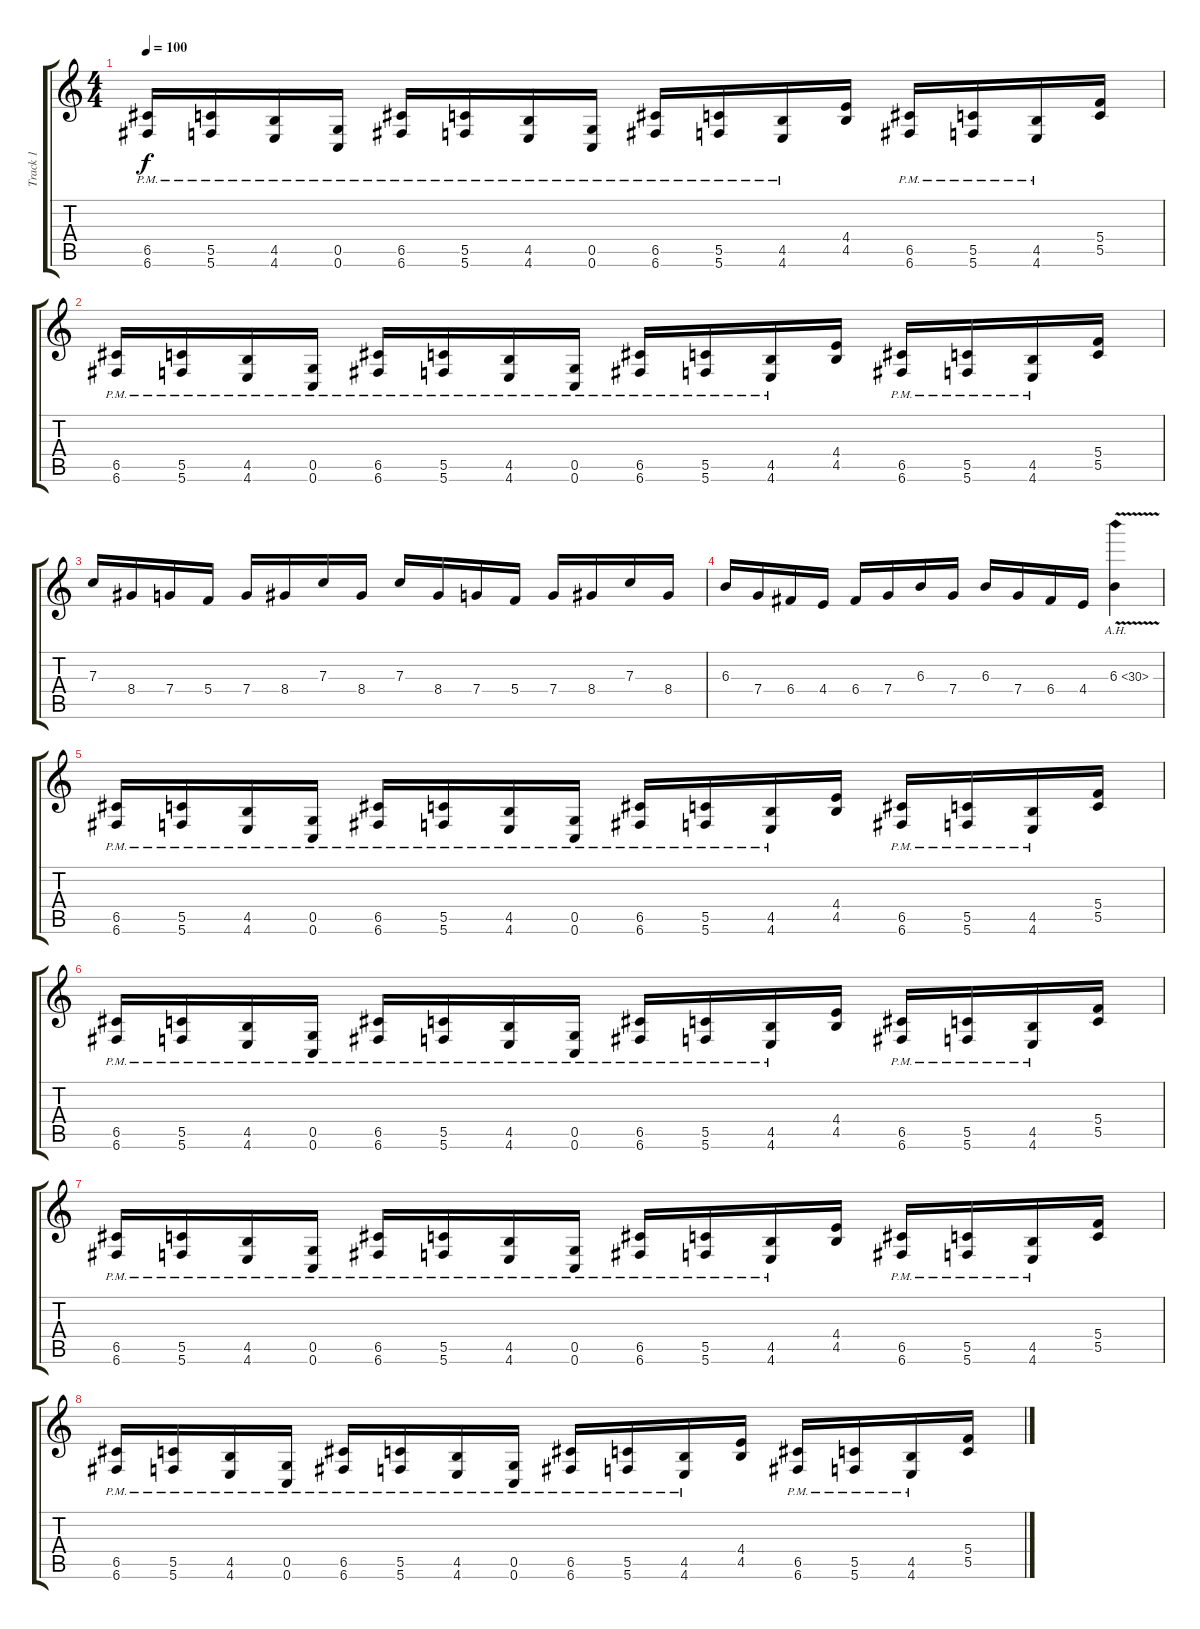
\track ("Track 1" "Track 1") {instrument distortionguitar}
\staff {score tabs}
\tuning (D4 A3 F3 C3 G2 C2) {hide}
\ts (4 4)
\tempo 100
\clef g2
\ks c
(6.5{pm} 6.6{pm}).16{dy f} (5.5{pm} 5.6{pm}).16 (4.5{pm} 4.6{pm}).16 (0.5{pm} 0.6{pm}).16 (6.5{pm} 6.6{pm}).16 (5.5{pm} 5.6{pm}).16 (4.5{pm} 4.6{pm}).16 (0.5{pm} 0.6{pm}).16 (6.5{pm} 6.6{pm}).16 (5.5{pm} 5.6{pm}).16 (4.5{pm} 4.6{pm}).16 (4.4 4.5).16 (6.5{pm} 6.6{pm}).16 (5.5{pm} 5.6{pm}).16 (4.5{pm} 4.6{pm}).16 (5.4 5.5).16 |
(6.5{pm} 6.6{pm}).16 (5.5{pm} 5.6{pm}).16 (4.5{pm} 4.6{pm}).16 (0.5{pm} 0.6{pm}).16 (6.5{pm} 6.6{pm}).16 (5.5{pm} 5.6{pm}).16 (4.5{pm} 4.6{pm}).16 (0.5{pm} 0.6{pm}).16 (6.5{pm} 6.6{pm}).16 (5.5{pm} 5.6{pm}).16 (4.5{pm} 4.6{pm}).16 (4.4 4.5).16 (6.5{pm} 6.6{pm}).16 (5.5{pm} 5.6{pm}).16 (4.5{pm} 4.6{pm}).16 (5.4 5.5).16 |
7.3.16 8.4.16 7.4.16 5.4.16 7.4.16 8.4.16 7.3.16 8.4.16 7.3.16 8.4.16 7.4.16 5.4.16 7.4.16 8.4.16 7.3.16 8.4.16 |
6.3.16 7.4.16 6.4.16 4.4.16 6.4.16 7.4.16 6.3.16 7.4.16 6.3.16 7.4.16 6.4.16 4.4.16 6.3{ah 24 v}.4 |
(6.5{pm} 6.6{pm}).16 (5.5{pm} 5.6{pm}).16 (4.5{pm} 4.6{pm}).16 (0.5{pm} 0.6{pm}).16 (6.5{pm} 6.6{pm}).16 (5.5{pm} 5.6{pm}).16 (4.5{pm} 4.6{pm}).16 (0.5{pm} 0.6{pm}).16 (6.5{pm} 6.6{pm}).16 (5.5{pm} 5.6{pm}).16 (4.5{pm} 4.6{pm}).16 (4.4 4.5).16 (6.5{pm} 6.6{pm}).16 (5.5{pm} 5.6{pm}).16 (4.5{pm} 4.6{pm}).16 (5.4 5.5).16 |
(6.5{pm} 6.6{pm}).16 (5.5{pm} 5.6{pm}).16 (4.5{pm} 4.6{pm}).16 (0.5{pm} 0.6{pm}).16 (6.5{pm} 6.6{pm}).16 (5.5{pm} 5.6{pm}).16 (4.5{pm} 4.6{pm}).16 (0.5{pm} 0.6{pm}).16 (6.5{pm} 6.6{pm}).16 (5.5{pm} 5.6{pm}).16 (4.5{pm} 4.6{pm}).16 (4.4 4.5).16 (6.5{pm} 6.6{pm}).16 (5.5{pm} 5.6{pm}).16 (4.5{pm} 4.6{pm}).16 (5.4 5.5).16 |
(6.5{pm} 6.6{pm}).16 (5.5{pm} 5.6{pm}).16 (4.5{pm} 4.6{pm}).16 (0.5{pm} 0.6{pm}).16 (6.5{pm} 6.6{pm}).16 (5.5{pm} 5.6{pm}).16 (4.5{pm} 4.6{pm}).16 (0.5{pm} 0.6{pm}).16 (6.5{pm} 6.6{pm}).16 (5.5{pm} 5.6{pm}).16 (4.5{pm} 4.6{pm}).16 (4.4 4.5).16 (6.5{pm} 6.6{pm}).16 (5.5{pm} 5.6{pm}).16 (4.5{pm} 4.6{pm}).16 (5.4 5.5).16 |
(6.5{pm} 6.6{pm}).16 (5.5{pm} 5.6{pm}).16 (4.5{pm} 4.6{pm}).16 (0.5{pm} 0.6{pm}).16 (6.5{pm} 6.6{pm}).16 (5.5{pm} 5.6{pm}).16 (4.5{pm} 4.6{pm}).16 (0.5{pm} 0.6{pm}).16 (6.5{pm} 6.6{pm}).16 (5.5{pm} 5.6{pm}).16 (4.5{pm} 4.6{pm}).16 (4.4 4.5).16 (6.5{pm} 6.6{pm}).16 (5.5{pm} 5.6{pm}).16 (4.5{pm} 4.6{pm}).16 (5.4 5.5).16
